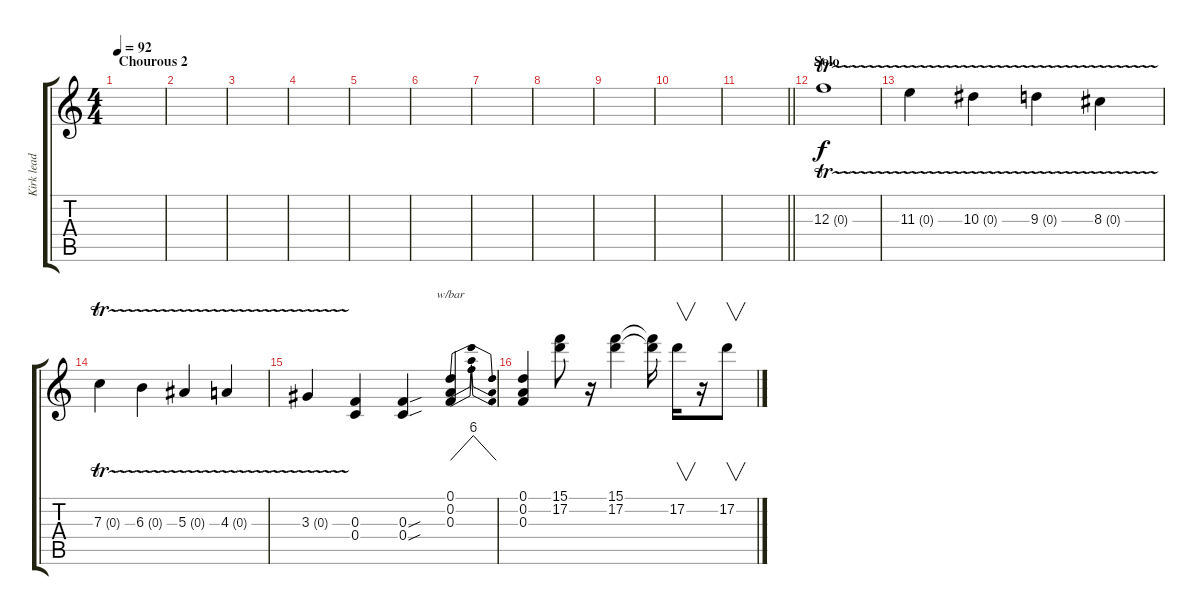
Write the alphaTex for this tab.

\track ("Kirk lead" "Kirk lead") {instrument distortionguitar}
\staff {score tabs}
\tuning (D4 A3 F3 C3 G2 D2) {hide}
\ts (4 4)
\section ("" "Chourous 2")
\tempo 92
\clef g2
\ks c
|
|
|
|
|
|
|
|
|
|
\barLineRight lightlight
|
\section ("" "Solo")
12.3{tr (0 32)}.1{dy f volume 9 balance 8} |
11.3{tr (0 32)}.4 10.3{tr (0 32)}.4 9.3{tr (0 32)}.4 8.3{tr (0 32)}.4 |
7.3{tr (0 32)}.4 6.3{tr (0 32)}.4 5.3{tr (0 32)}.4 4.3{tr (0 32)}.4 |
3.3{tr (0 32)}.4 (0.3 0.4).4 (0.3{sou} 0.4{sou}).4 (0.1 0.2 0.3).4{tbe (dip default 0 0 30 24 60 0)} |
(0.1 0.2 0.3).4 (15.1 17.2).8 r.16 (15.1 17.2).4 (15.1{t} 17.2{t}).16 17.2.16{v} r.16 17.2.8{v}
